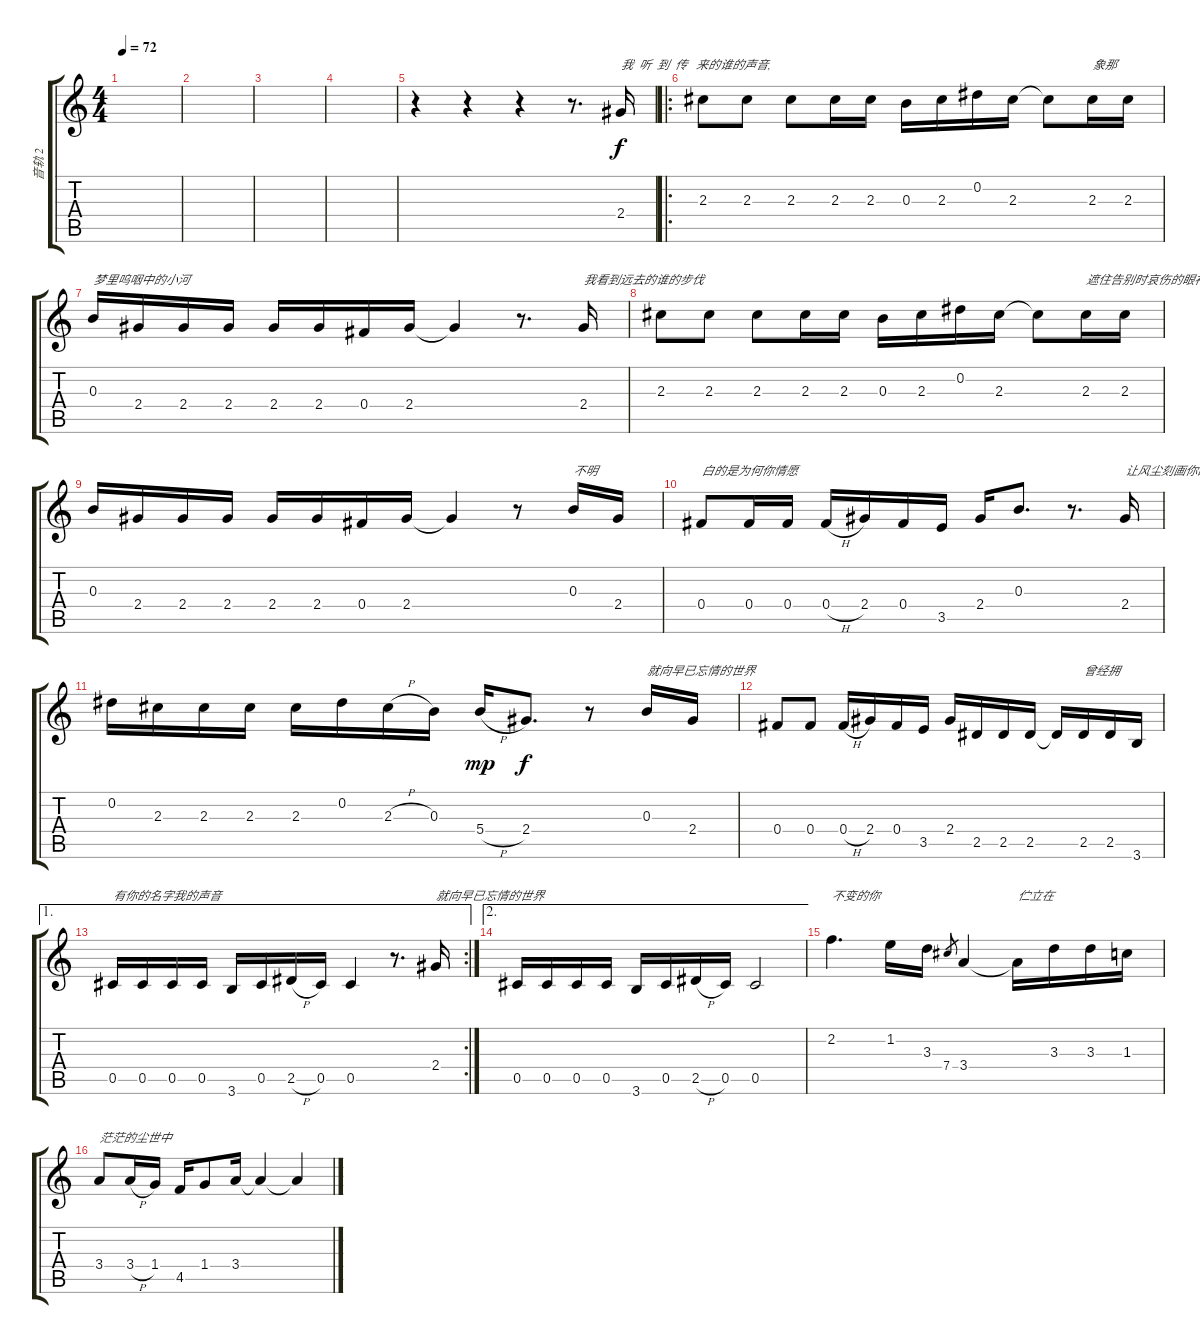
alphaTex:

\track ("音轨 2" "音轨 2") {instrument distortionguitar}
\staff {score tabs}
\tuning (Ab4 Eb4 B3 Gb3 Db3 Ab2) {hide}
\ts (4 4)
\tempo 72
\clef g2
\ks c
|
|
|
|
r.4 r.4 r.4 r.8{d} 2.4.16{txt "我  听  到  传   来的谁的声音,"} |
\ro
2.3.8 2.3.8 2.3.8 2.3.16 2.3.16 0.3.16 2.3.16 0.2.16 2.3.16 2.3{t}.8 2.3.16{txt "象那"} 2.3.16 |
0.3.16{txt "梦里呜咽中的小河"} 2.4.16 2.4.16 2.4.16 2.4.16 2.4.16 0.4.16 2.4.16 2.4{t}.4 r.8{d} 2.4.16{txt "我看到远去的谁的步伐"} |
2.3.8 2.3.8 2.3.8 2.3.16 2.3.16 0.3.16 2.3.16 0.2.16 2.3.16 2.3{t}.8 2.3.16{txt "遮住告别时哀伤的眼神."} 2.3.16 |
0.3.16 2.4.16 2.4.16 2.4.16 2.4.16 2.4.16 0.4.16 2.4.16 2.4{t}.4 r.8 0.3.16{txt "不明"} 2.4.16 |
0.4.8{txt "白的是为何你情愿"} 0.4.16 0.4.16 0.4{h}.16 2.4.16 0.4.16 3.5.16 2.4.16 0.3.8{d} r.8{d} 2.4.16{txt "让风尘刻画你的样子;"} |
0.2.16 2.3.16 2.3.16 2.3.16 2.3.16 0.2.16 2.3{h}.16 0.3.16 5.4{h}.16{dy mp} 2.4.8{d dy f} r.8 0.3.16{txt "就向早已忘情的世界"} 2.4.16 |
0.4.8 0.4.8 0.4{h}.16 2.4.16 0.4.16 3.5.16 2.4.16 2.5.16 2.5.16 2.5.16 2.5{t}.16 2.5.16{txt "曾经拥"} 2.5.16 3.6.16 |
\ae 1
\rc 2
0.5.16{txt "有你的名字我的声音"} 0.5.16 0.5.16 0.5.16 3.6.16 0.5.16 2.5{h}.16 0.5.16 0.5.4 r.8{d} 2.4.16{txt "就向早已忘情的世界"} |
\ae 2
0.5.16 0.5.16 0.5.16 0.5.16 3.6.16 0.5.16 2.5{h}.16 0.5.16 0.5.2 |
2.2.4{d txt "不变的你"} 1.2.16 3.3.16 7.4.8{gr} 3.4.4 3.4{t}.16{txt "伫立在"} 3.3.16 3.3.16 1.3.16 |
3.4.8{txt "茫茫的尘世中"} 3.4{h}.16 1.4.16 4.5.16 1.4.8 3.4.16 3.4{t}.4 3.4{t}.4
